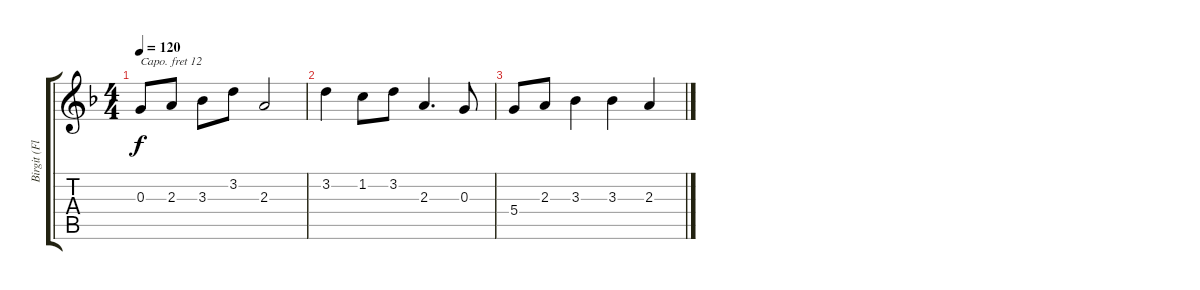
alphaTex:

\track ("Birgit (Flöte)" "Birgit (Fl") {instrument piccolo}
\staff {score tabs}
\capo 12
\tuning (E4 B3 G3 D3 A2 E2) {hide}
\ts (4 4)
\tempo 120
\clef g2
\ks f
0.3{t}.8{dy f} 2.3.8 3.3.8 3.2.8 2.3.2 |
3.2.4 1.2.8 3.2.8 2.3.4{d} 0.3.8 |
5.4.8 2.3.8 3.3.4 3.3.4 2.3.4
